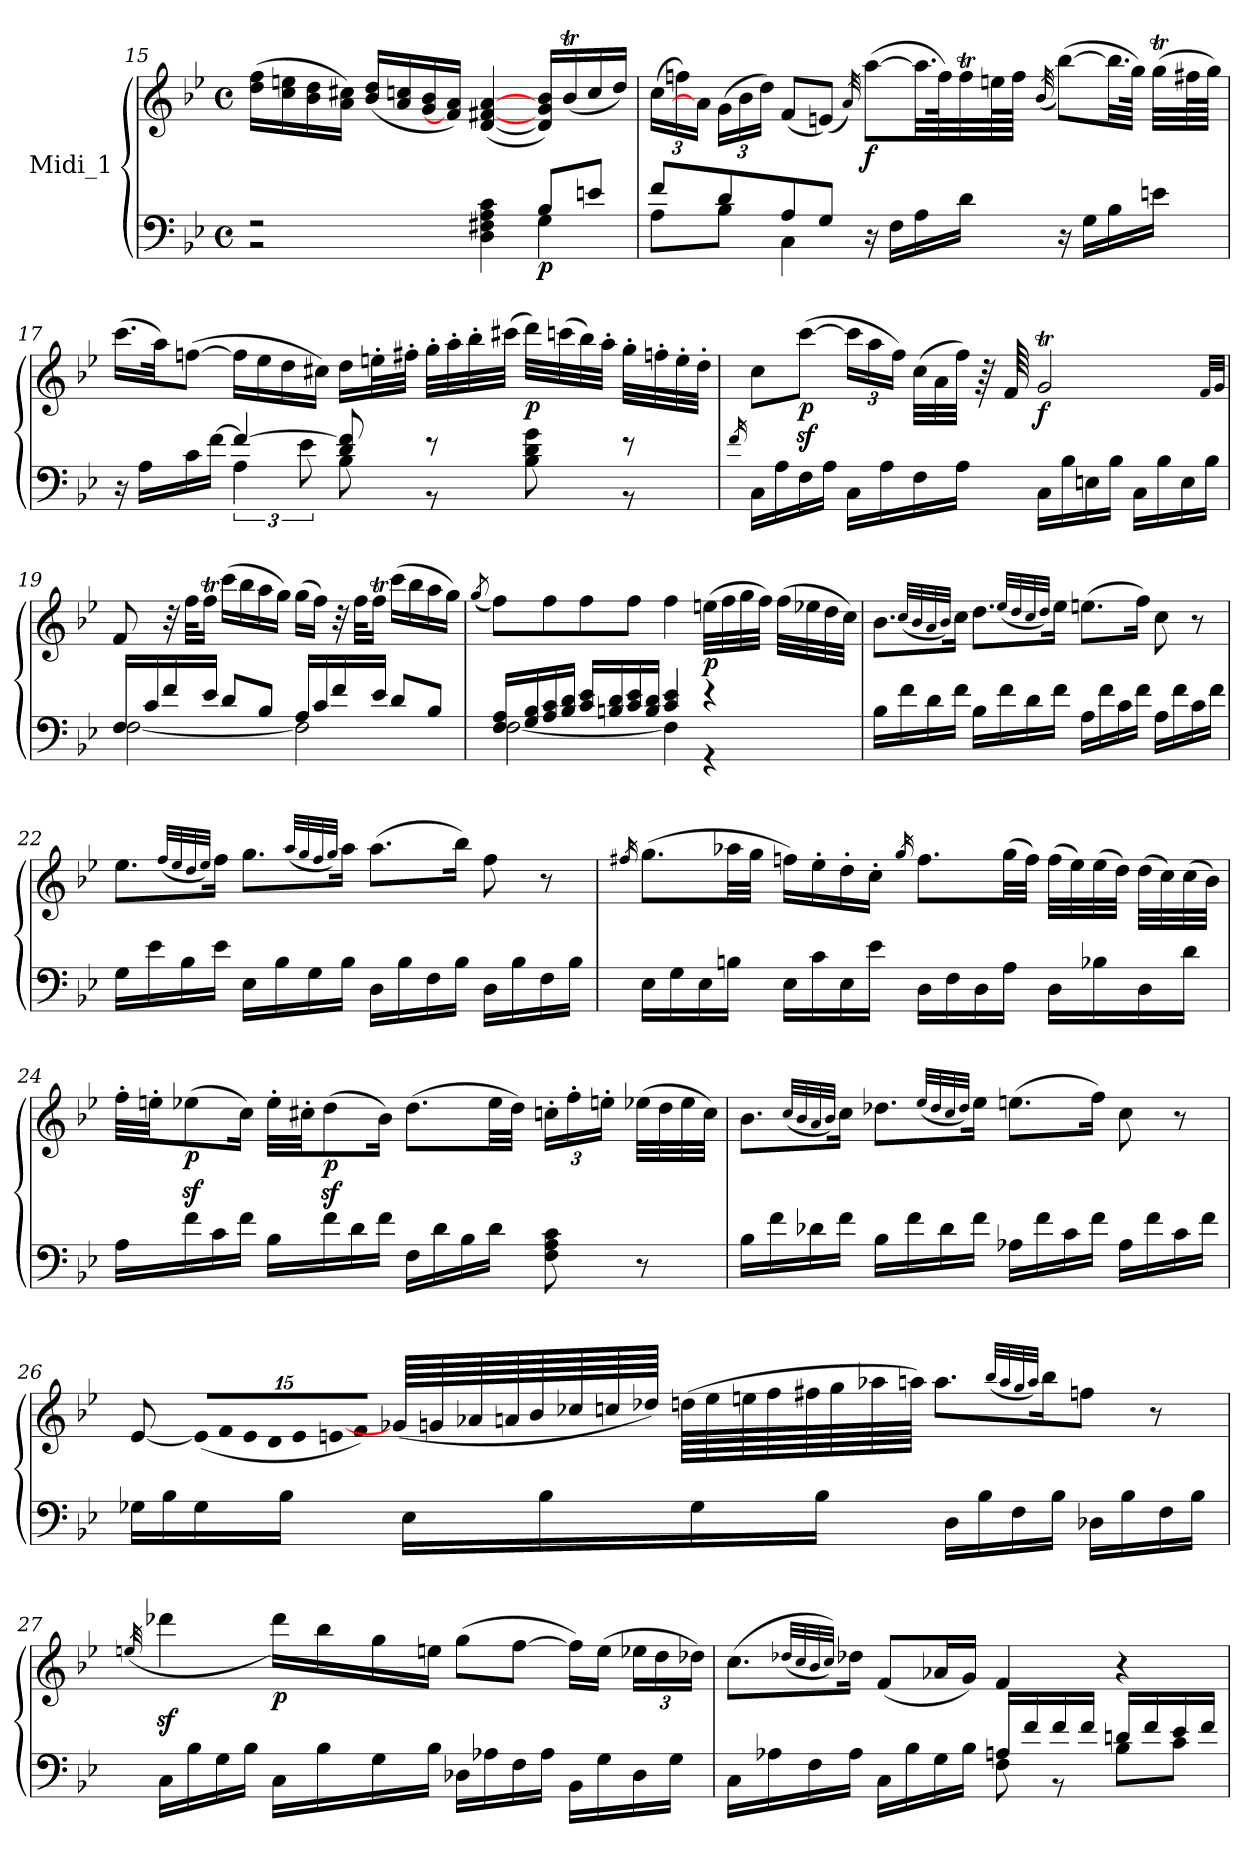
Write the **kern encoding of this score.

**kern	**kern	**dynam
*part1	*part1	*part1
*staff2	*staff1	*staff1/2
*I"Midi_1	*	*
!!LO:LB:g=z
*clefF4	*clefG2	*
*k[b-e-]	*k[b-e-]	*
*B-:	*B-:	*
*M4/4	*M4/4	*
*met(c)	*met(c)	*
=15	=15	=15
*^	*	*
2r	2r	(>16dd\ 16ff\LL	.
.	.	16cc\ 16een\	.
.	.	16b-\ 16dd\	.
.	.	16a\ 16cc#X\JJ)	.
.	.	(16b-/ 16dd/LL	.
.	.	16a/ 16ccn/	.
.	.	16g/ 16b-/	.
.	.	16f#/] 16a/JJ)	.
4D\ 4F#X\ 4A\ 4c\	4ryy	(>[4d/ [4f#X/ [4a/	.
!	!	!	!LO:DY:b=2
8B-/L	4G\	16d/] 16g/ 16b-/LL)	p
.	.	(16b-T/	.
8en/J	.	16cc/	.
.	.	16dd/JJ)	.
=16	=16	=16	=16
*	*	*Xbrackettup	*
8f/L	8A\L	(>24cc\LL	.
.	.	24ffni\)	.
.	.	24a\JJ]	.
8d/	8B-\J	(>24g\LL	.
.	.	24b-\	.
.	.	24dd\JJ)	.
8A/	4C\	(8f/L	.
8G/J	.	(8en/J)	.
.	.	32qa/)	.
!	!	!	!LO:DY:b
16r	2ryy	(>[8aa\L	f
16F\LL	.	.	.
16A\	.	32.aa\LL]	.
.	.	64ff\K)	.
16d\JJ	.	32ffT\	.
.	.	64een\L	.
.	.	64ff\JJJJ	.
.	.	(32qb-/	.
16r	.	(>[8bb-\L)	.
16G\LL	.	.	.
16B-\	.	32.bb-\LL]	.
.	.	64gg\JJJk)	.
16en\JJ	.	(>32ggT\LLL	.
.	.	64ff#X\L	.
.	.	64gg\JJJJ)	.
!!LO:PB:g=z
=17	=17	=17	=17
16r	4ryy	(>16.ccc\LL	.
16A\LL	.	.	.
.	.	32aa\JK)	.
16c\	.	(>[8ffni\J	.
[16f\JJ	.	.	.
4f/_	6A\	16ff\LL]	.
.	.	16ee-i\	.
.	.	16dd\	.
.	12e-i\	.	.
.	.	16cc#X\JJ)	.
8d/ 8f/]	8B-\	16dd\LL	.
.	.	32een'\L	.
.	.	32ff#X'\JJJ	.
8r	8r	32gg'\LLL	.
.	.	32aa'\	.
.	.	32bb-'\	.
.	.	(>32ccc#X\JJJ	.
!	!	!	!LO:DY:b
8ryy	8B-\ 8d\ 8g\	32ddd\LLL)	p
.	.	(>32cccn\	.
.	.	32bb-\)	.
.	.	32aa'\JJJ	.
8r	8r	32gg'\LLL	.
.	.	32ffn'\	.
.	.	32ee'\	.
.	.	32dd'\JJJ	.
!!LO:LB:g=z
=18	=18	=18	=18
16qf/	.	.	.
16C\LL	2ryy	8cc\L	.
16A\	.	.	.
!	!	!	!LO:DY:b
16F\	.	(>[8cccz<\J	p
16A\JJ	.	.	.
16C\LL	.	24ccc\LL]	.
.	.	24aa\	.
16A\	.	.	.
.	.	24ff\JJ)	.
16F\	.	(>32cc\LLL	.
.	.	32a\	.
16A\JJ	.	32ff\JJJ)	.
.	.	64r	.
.	.	64f/	.
!	!	!	!LO:DY:b
16C\LL	2ryy	2gT/	f
16B-\	.	.	.
16En\	.	.	.
16B-\JJ	.	.	.
16C\LL	.	.	.
16B-\	.	.	.
16E\	.	.	.
16B-\JJ	.	.	.
.	.	32qf/LLL	.
.	.	32qg/JJJ	.
=19	=19	=19	=19
16F/LL	[2F\	8f/	.
16c/	.	.	.
16f/	.	32r	.
.	.	32ff\KLL	.
16e-i/JJ	.	16ffT\JJ	.
8d/L	.	(>16ccc\LL	.
.	.	16bb-\	.
8B-/J	.	16aa\	.
.	.	16gg\JJ)	.
16A/LL	2F\]	(>16gg\LL	.
16c/	.	16ff\JJ)	.
16f/	.	32r	.
.	.	32ff\KLL	.
16e-/JJ	.	16ffT\JJ	.
8d/L	.	(>16ccc\LL	.
.	.	16bb-\	.
8B-/J	.	16aa\	.
.	.	16gg\JJ)	.
!!LO:LB:g=z
=20	=20	=20	=20
.	.	(8qgg/	.
16F/ 16A/LL	[2F\	8ff\L)	.
16G/ 16B-/	.	.	.
16A/ 16c/	.	8ff\	.
16B-/ 16d/JJ	.	.	.
16c/ 16e-i/LL	.	8ff\	.
16Bn/ 16d/	.	.	.
16c/ 16e-/	.	8ff\J	.
16B/ 16d/JJ	.	.	.
4c/ 4e-/	4F\]	4ff\	.
!	!	!	!LO:DY:b
4r	4r	(>32een\LLL	p
.	.	32ff\	.
.	.	32gg\	.
.	.	32ff\JJJ)	.
.	.	(>32ff\LLL	.
.	.	32ee-X\	.
.	.	32dd\	.
.	.	32cc\JJJ)	.
*v	*v	*	*
!!LO:LB:g=z
=21	=21	=21
16B-\LL	8.b-\L	.
16f\	.	.
16d\	.	.
.	(>32qcc/LLL	.
.	32qb-/	.
.	32qa/	.
.	32qb-/JJJ)	.
16f\JJ	16cc\Jk	.
16B-\LL	8.dd\L	.
16f\	.	.
16d\	.	.
.	(>32qee-/LLL	.
.	32qdd/	.
.	32qcc/	.
.	32qdd/JJJ)	.
16f\JJ	16ee-\Jk	.
16A\LL	(>8.een\L	.
16f\	.	.
16c\	.	.
16f\JJ	16ff\Jk)	.
16A\LL	8cc\	.
16f\	.	.
16c\	8r	.
16f\JJ	.	.
=22	=22	=22
16G\LL	8.ee-i\L	.
16e-\	.	.
16B-\	.	.
.	(>32qff/LLL	.
.	32qee-/	.
.	32qdd/	.
.	32qee-/JJJ)	.
16e-\JJ	16ff\Jk	.
16E-\LL	8.gg\L	.
16B-\	.	.
16G\	.	.
.	(>32qaa/LLL	.
.	32qgg/	.
.	32qff/	.
.	32qgg/JJJ)	.
16B-\JJ	16aa\Jk	.
16D\LL	(>8.aa\L	.
16B-\	.	.
16F\	.	.
16B-\JJ	16bb-\Jk)	.
16D\LL	8ff\	.
16B-\	.	.
16F\	8r	.
16B-\JJ	.	.
!!LO:LB:g=z
=23	=23	=23
.	16qff#X/	.
16E-\LL	(>8.gg\L	.
16G\	.	.
16E-\	.	.
16Bn\JJ	32aa-X\LL	.
.	32gg\JJJ	.
16E-\LL	16ffn\LL)	.
16c\	16ee-'\	.
16E-\	16dd'\	.
16e-\JJ	16cc'\JJ	.
.	16qgg/	.
16D\LL	8.ff\L	.
16F\	.	.
16D\	.	.
16A\JJ	(>32gg\LL	.
.	32ff\JJJ)	.
16D\LL	(>32ff\LLL	.
.	32ee-\)	.
16B-X\	(>32ee-\	.
.	32dd\JJJ)	.
16D\	(>32dd\LLL	.
.	32cc\)	.
16d\JJ	(>32cc\	.
.	32b-\JJJ)	.
!!LO:LB:g=z
=24	=24	=24
16A\LL	32ff'\LLL	.
.	32een'\JJ	.
!	!	!LO:DY:b
16f\	(>8ee-Xz<\	p
16c\	.	.
16f\JJ	16cc\Jk)	.
16B-\LL	32ee-'\LLL	.
.	32cc#X'\JJ	.
!	!	!LO:DY:b
16f\	(>8ddz<\	p
16d\	.	.
16f\JJ	16b-\Jk)	.
16F\LL	(>8.dd\L	.
16d\	.	.
16B-\	.	.
16d\JJ	32ee-\LL	.
.	32dd\JJJ)	.
8F\ 8A\ 8c\	24ccn'\LL	.
.	24ff'\	.
.	24een'\JJ	.
8r	(>32ee-X\LLL	.
.	32dd\	.
.	32ee-\	.
.	32cc\JJJ)	.
!!LO:PB:g=z
=25	=25	=25
16B-\LL	8.b-\L	.
16f\	.	.
16d-X\	.	.
.	(>32qcc/LLL	.
.	32qb-/	.
.	32qa/	.
.	32qb-/JJJ)	.
16f\JJ	16cc\Jk	.
16B-\LL	8.dd-X\L	.
16f\	.	.
16d-\	.	.
.	(>32qee-/LLL	.
.	32qdd-/	.
.	32qcc/	.
.	32qdd-/JJJ)	.
16f\JJ	16ee-\Jk	.
16A-X\LL	(>8.een\L	.
16f\	.	.
16c\	.	.
16f\JJ	16ff\Jk)	.
16A-\LL	8cc\	.
16f\	.	.
16c\	8r	.
16f\JJ	.	.
!!LO:LB:g=z
=26	=26	=26
16G-X\LL	[8e-/	.
16B-\	.	.
!	!LO:N:vis=64	!
16G-\	(60e-/LLLL]	.
!	!LO:N:vis=64	!
.	60f/	.
!	!LO:N:vis=64	!
.	60e-/	.
!	!LO:N:vis=64	!
.	60d/	.
16B-\JJ	.	.
!	!LO:N:vis=64	!
.	60e-/	.
!	!LO:N:vis=64	!
.	60en/	.
!	!LO:N:vis=64	!
.	60f/JJJJ)	.
.	(64g-X/LLLL]	.
16E-\LL	.	.
.	64gn/	.
.	64a-X/	.
.	64an/	.
.	64b-/	.
16B-\	.	.
.	64cc-X/	.
.	64ccn/	.
.	64dd-X/JJJJ)	.
.	(>64ddn\LLLL	.
16G-\	.	.
.	64ee-\	.
.	64een\	.
.	64ff\	.
.	64ff#X\	.
16B-\JJ	.	.
.	64gg\	.
.	64aa-X\	.
.	64aan\JJJJ)	.
.	8.aa\L	.
16D\LL	.	.
16B-\	.	.
16F\	.	.
.	(>32qbb-/LLL	.
.	32qaa/	.
.	32qgg/	.
.	32qaa/JJJ)	.
.	16bb-\K	.
16B-\JJ	.	.
.	8ffn\J	.
16D-X\LL	.	.
16B-\	.	.
.	8r	.
16F\	.	.
16B-\JJ	.	.
.	120ryy	.
!!LO:LB:g=z
=27	=27	=27
.	(>32qeen/	.
*^	*	*
16C\LL	2ryy	4ddd-Xz<\	.
16B-\	.	.	.
16G\	.	.	.
16B-\JJ	.	.	.
!	!	!	!LO:DY:b
16C\LL	.	16ddd-\LL)	p
.	.	16qccc/yy	.
16B-\	.	16bb-\	.
.	.	16qaa-X/yy	.
16G\	.	16gg\	.
.	.	16qff/yy	.
16B-\JJ	.	16ee\JJ	.
16D-X\LL	2ryy	(>8gg\L	.
16A-X\	.	.	.
16F\	.	[8ff\J	.
16A-\JJ	.	.	.
16BB-\LL	.	16ff\LL])	.
16G\	.	(>16ee\JJ	.
16D-\	.	24ee-X\LL	.
.	.	24dd\	.
16G\JJ	.	.	.
.	.	24dd-X\JJ)	.
!!LO:PB:g=z
=28	=28	=28	=28
16C\LL	2ryy	(>8.cc\L	.
16A-X\	.	.	.
16F\	.	.	.
.	.	(32qdd-X/LLL	.
.	.	32qcc/	.
.	.	32qb-/	.
.	.	32qcc/JJJ))	.
16A-\JJ	.	16dd-i\Jk	.
16C\LL	.	(8f/L	.
16B-\	.	.	.
16G\	.	16a-X/L	.
16B-\JJ	.	16g/JJ)	.
16An/LL	8F\	4f/	.
16f/	.	.	.
16f/	8r	.	.
16f/JJ	.	.	.
16dni/LL	8B-\L	4r	.
16f/	.	.	.
16e-i/	8c\J	.	.
16f/JJ	.	.	.
*v	*v	*	*
=	=	=
*-	*-	*-
